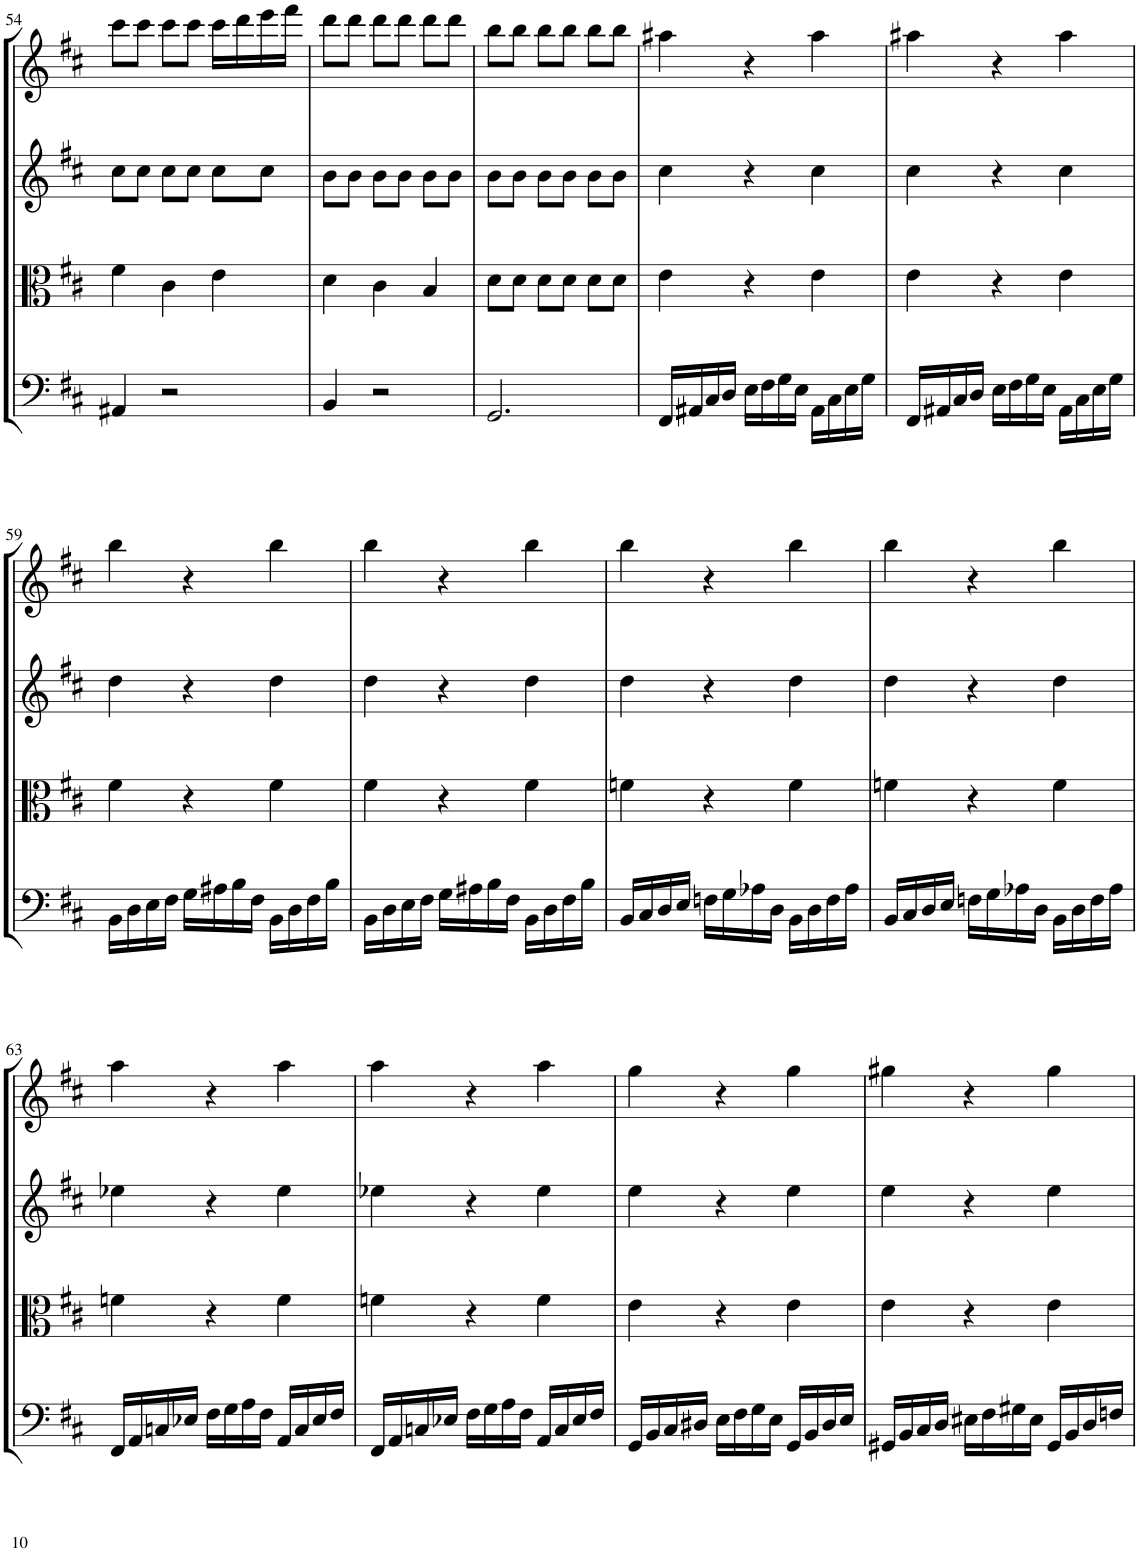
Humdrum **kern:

**kern	**kern	**kern	**kern
*part4	*part3	*part2	*part1
*staff4	*staff3	*staff2	*staff1
*I"Violoncello	*I"Viola	*I"Violin II	*I"Violin I
!!LO:PB:g=z
*clefF4	*clefC3	*clefG2	*clefG2
*k[f#c#]	*k[f#c#]	*k[f#c#]	*k[f#c#]
*M3/4	*M3/4	*M3/4	*M3/4
=54	=54	=54	=54
4AA#X/	4f#\	8cc#\L	8ccc#\L
.	.	8cc#\J	8ccc#\J
2r	4c#\	8cc#\L	8ccc#\L
.	.	8cc#\J	8ccc#\J
.	4e\	8cc#\L	16ccc#\LL
.	.	.	16ddd\
.	.	8cc#\J	16eee\
.	.	.	16fff#\JJ
=55	=55	=55	=55
4BB/	4d\	8b\L	8ddd\L
.	.	8b\J	8ddd\J
2r	4c#\	8b\L	8ddd\L
.	.	8b\J	8ddd\J
.	4B/	8b\L	8ddd\L
.	.	8b\J	8ddd\J
=56	=56	=56	=56
2.GG/	8d\L	8b\L	8bb\L
.	8d\J	8b\J	8bb\J
.	8d\L	8b\L	8bb\L
.	8d\J	8b\J	8bb\J
.	8d\L	8b\L	8bb\L
.	8d\J	8b\J	8bb\J
=57	=57	=57	=57
16FF#/LL	4e\	4cc#\	4aa#X\
16AA#X/	.	.	.
16C#/	.	.	.
16D/JJ	.	.	.
16E\LL	4r	4r	4r
16F#\	.	.	.
16G\	.	.	.
16E\JJ	.	.	.
16AA#\LL	4e\	4cc#\	4aa#\
16C#\	.	.	.
16E\	.	.	.
16G\JJ	.	.	.
=58	=58	=58	=58
16FF#/LL	4e\	4cc#\	4aa#X\
16AA#X/	.	.	.
16C#/	.	.	.
16D/JJ	.	.	.
16E\LL	4r	4r	4r
16F#\	.	.	.
16G\	.	.	.
16E\JJ	.	.	.
16AA#\LL	4e\	4cc#\	4aa#\
16C#\	.	.	.
16E\	.	.	.
16G\JJ	.	.	.
!!LO:LB:g=z
=59	=59	=59	=59
16BB\LL	4f#\	4dd\	4bb\
16D\	.	.	.
16E\	.	.	.
16F#\JJ	.	.	.
16G\LL	4r	4r	4r
16A#X\	.	.	.
16B\	.	.	.
16F#\JJ	.	.	.
16BB\LL	4f#\	4dd\	4bb\
16D\	.	.	.
16F#\	.	.	.
16B\JJ	.	.	.
=60	=60	=60	=60
16BB\LL	4f#\	4dd\	4bb\
16D\	.	.	.
16E\	.	.	.
16F#\JJ	.	.	.
16G\LL	4r	4r	4r
16A#X\	.	.	.
16B\	.	.	.
16F#\JJ	.	.	.
16BB\LL	4f#\	4dd\	4bb\
16D\	.	.	.
16F#\	.	.	.
16B\JJ	.	.	.
=61	=61	=61	=61
16BB/LL	4fn\	4dd\	4bb\
16C#/	.	.	.
16D/	.	.	.
16E/JJ	.	.	.
16Fn\LL	4r	4r	4r
16G\	.	.	.
16A-X\	.	.	.
16D\JJ	.	.	.
16BB\LL	4f\	4dd\	4bb\
16D\	.	.	.
16F\	.	.	.
16A-\JJ	.	.	.
=62	=62	=62	=62
16BB/LL	4fn\	4dd\	4bb\
16C#/	.	.	.
16D/	.	.	.
16E/JJ	.	.	.
16Fn\LL	4r	4r	4r
16G\	.	.	.
16A-X\	.	.	.
16D\JJ	.	.	.
16BB\LL	4f\	4dd\	4bb\
16D\	.	.	.
16F\	.	.	.
16A-\JJ	.	.	.
!!LO:LB:g=z
=63	=63	=63	=63
16FF#/LL	4fn\	4ee-X\	4aa\
16AA/	.	.	.
16Cn/	.	.	.
16E-X/JJ	.	.	.
16F#\LL	4r	4r	4r
16G\	.	.	.
16A\	.	.	.
16F#\JJ	.	.	.
16AA/LL	4f\	4ee-\	4aa\
16C/	.	.	.
16E-/	.	.	.
16F#/JJ	.	.	.
=64	=64	=64	=64
16FF#/LL	4fn\	4ee-X\	4aa\
16AA/	.	.	.
16Cn/	.	.	.
16E-X/JJ	.	.	.
16F#\LL	4r	4r	4r
16G\	.	.	.
16A\	.	.	.
16F#\JJ	.	.	.
16AA/LL	4f\	4ee-\	4aa\
16C/	.	.	.
16E-/	.	.	.
16F#/JJ	.	.	.
=65	=65	=65	=65
16GG/LL	4e\	4ee\	4gg\
16BB/	.	.	.
16C#/	.	.	.
16D#X/JJ	.	.	.
16E\LL	4r	4r	4r
16F#\	.	.	.
16G\	.	.	.
16E\JJ	.	.	.
16GG/LL	4e\	4ee\	4gg\
16BB/	.	.	.
16D#/	.	.	.
16E/JJ	.	.	.
=66	=66	=66	=66
16GG#X/LL	4e\	4ee\	4gg#X\
16BB/	.	.	.
16C#/	.	.	.
16D/JJ	.	.	.
16E#X\LL	4r	4r	4r
16F#\	.	.	.
16G#X\	.	.	.
16E#\JJ	.	.	.
16GG#/LL	4e\	4ee\	4gg#\
16BB/	.	.	.
16D/	.	.	.
16Fn/JJ	.	.	.
=	=	=	=
*-	*-	*-	*-
